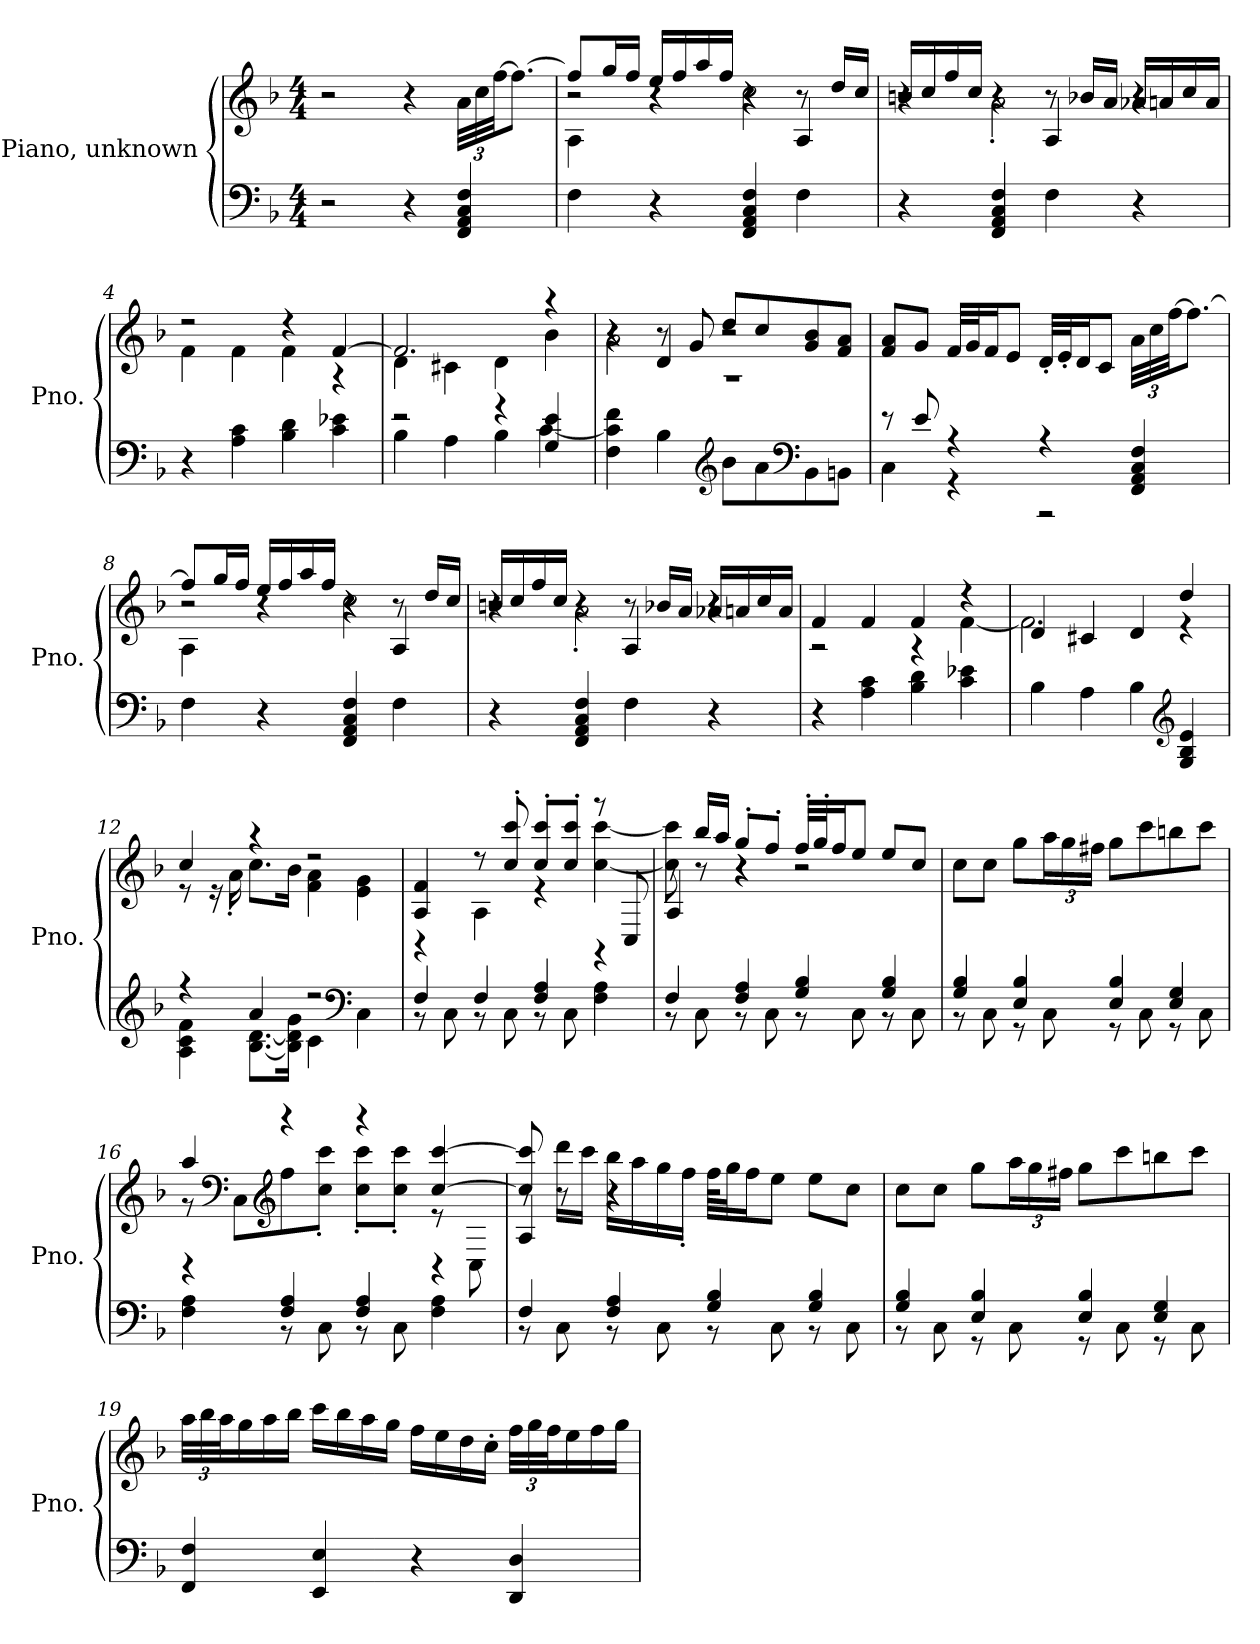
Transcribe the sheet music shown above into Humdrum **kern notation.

**kern	**kern
*part1	*part1
*staff2	*staff1
*I"Piano, unknown	*
*I'Pno.	*
*clefF4	*clefG2
*k[b-]	*k[b-]
*M4/4	*M4/4
*MM120	*MM120
=1	=1
2r	2r
4r	4r
*	*Xbrackettup
4FF/ 4AA/ 4C/ 4F/	48a\LLL
.	48cc\
.	[48ff\JJ
.	8.ff\J_
=2	=2
*	*^
*	*	*^
4F\	8ff/L]	4A\	2r
.	16gg/L	.	.
.	16ff/JJ	.	.
4r	16ee/LL	4r	.
.	16ff/	.	.
.	16aa/	.	.
.	16ff/JJ	.	.
4FF/ 4AA/ 4C/ 4F/	4r	2cc\	4r
4F\	8r	.	4A/
.	16dd/LL	.	.
.	16cc/JJ	.	.
=3	=3	=3	=3
4r	16bn/LL	4r	2r
.	16cc/	.	.
.	16ff/	.	.
.	16cc/JJ	.	.
4FF/ 4AA/ 4C/ 4F/	4r	2a'\	.
4F\	8r	.	4A/
.	16b-X/LL	.	.
.	16a/JJ	.	.
4r	16a-X/LL	4r	4r
.	16an/	.	.
.	16cc/	.	.
.	16a/JJ	.	.
*	*	*v	*v
=4	=4	=4
4r	2r	4f\
4A\ 4c\	.	4f\
4B-\ 4d\	4r	4f\
4c\ 4e-X\	[4f/	4r
!!LO:LB:g=z	!!
=5	=5	=5
*^	*	*
2r	4B-\	2.f/]	4d\
.	4A\	.	4c#X\
4r	4B-\	.	4d\
4G/ 4e/	[4c\	4r	4b-\
=6	=6	=6	=6
*	*	*	*^
1r	4F\ 4c\] 4f\	4r	2a\	4r
.	4B-\	8r	.	4d/
.	.	8g/	.	.
*clefG2	*	*	*	*
.	8b-\L	8dd/L	2r	2r
.	8a\	8cc/	.	.
*clefF4	*	*	*	*
.	8BB-\	8g/ 8b-/	.	.
.	8BBn\J	8f/ 8a/J	.	.
*	*	*v	*v	*v
=7	=7	=7
8r	4C\	8f/ 8a/L
8e/	.	8g/J
4r	4r	32f/LLL
.	.	32g/J
.	.	16f/J
.	.	8e/J
4r	2r	32d'/LLL
.	.	32e'/J
.	.	16d/J
.	.	8c/J
4FF/ 4AA/ 4C/ 4F/	.	48a\LLL
.	.	48cc\
.	.	[48ff\JJ
.	.	8.ff\J_
*v	*v	*
=8	=8
*	*^
*	*	*^
4F\	8ff/L]	4A\	2r
.	16gg/L	.	.
.	16ff/JJ	.	.
4r	16ee/LL	4r	.
.	16ff/	.	.
.	16aa/	.	.
.	16ff/JJ	.	.
4FF/ 4AA/ 4C/ 4F/	4r	2cc\	4r
4F\	8r	.	4A/
.	16dd/LL	.	.
.	16cc/JJ	.	.
!!LO:LB:g=z	!!	!!
=9	=9	=9	=9
4r	16bn/LL	4r	2r
.	16cc/	.	.
.	16ff/	.	.
.	16cc/JJ	.	.
4FF/ 4AA/ 4C/ 4F/	4r	2a'\	.
4F\	8r	.	4A/
.	16b-X/LL	.	.
.	16a/JJ	.	.
4r	16a-X/LL	4r	4r
.	16an/	.	.
.	16cc/	.	.
.	16a/JJ	.	.
*	*	*v	*v
=10	=10	=10
4r	4f/	2r
4A\ 4c\	4f/	.
4B-\ 4d\	4f/	4r
4c\ 4e-X\	4r	[4f\
=11	=11	=11
4B-\	4d/	2.f\]
4A\	4c#X/	.
4B-\	4d/	.
*clefG2	*	*
4G/ 4B-/ 4e/	4dd/	4r
=12	=12	=12
*^	*	*
4r	4A\ 4c\ 4f\	4cc/	8r
.	.	.	16r
.	.	.	16a'\
4a/	[8.B-\ [8.d\L	4r	8.cc\L
.	16B-\] 16d\] 16g\Jk	.	16b-\Jk
2r	4c\	2r	4f\ 4a\
*clefF4	*	*	*
.	4C\	.	4e\ 4g\
!!LO:LB:g=z	!!
=13	=13	=13	=13
4F/	8r	4A/ 4f/	4r
.	8C\	.	.
4F/	8r	8r	4A\
.	8C\	8cc/' 8ccc/'	.
4F/ 4A/	8r	8cc/' 8ccc/'L	4r
.	8C\	8cc/' 8ccc/'J	.
4r	4F\ 4A\	8r	[4cc\ [4ccc\
.	.	8C/	.
=14	=14	=14	=14
*	*	*	*^
4F/	8r	8r	8cc\] 8ccc\]	4A/
.	8C\	16bb-/LL	8r	.
.	.	16aa/JJ	.	.
4F/ 4A/	8r	8gg'/L	4r	4r
.	8C\	8ff'/J	.	.
4G/ 4B-/	8r	32ff'/LLL	2r	2r
.	.	32gg'/J	.	.
.	.	16ff/J	.	.
.	8C\	8ee/J	.	.
4G/ 4B-/	8r	8ee/L	.	.
.	8C\	8cc/J	.	.
*	*	*v	*v	*v
=15	=15	=15
4G/ 4B-/	8r	8cc\L
.	8C\	8cc\J
4E/ 4B-/	8r	8gg\L
.	8C\	24aa\L
.	.	24gg\
.	.	24ff#X\JJ
4E/ 4B-/	8r	8gg\L
.	8C\	8ccc\
4E/ 4G/	8r	8bbn\
.	8C\	8ccc\J
!!LO:LB:g=z
=16	=16	=16
*	*	*^
4r	4F\ 4A\	4aa/	8r
*	*	*clefF4	*
.	.	.	8C\L
*	*	*clefG2	*
4F/ 4A/	8r	4r	8ff\
.	8C\	.	8cc\' 8ccc\'J
4F/ 4A/	8r	4r	8cc\' 8ccc\'L
.	8C\	.	8cc\' 8ccc\'J
4r	4F\ 4A\	[4cc/ [4ccc/	8r
.	.	.	8C\
=17	=17	=17	=17
*	*	*	*^
4F/	8r	8cc/] 8ccc/]	8r	4A/
.	8C\	8r	16ddd\LL	.
.	.	.	16ccc\JJ	.
4F/ 4A/	8r	4r	16bb-\LL	4r
.	.	.	16aa\	.
.	8C\	.	16gg\	.
.	.	.	16ff'\JJ	.
4G/ 4B-/	8r	2r	32ff\LLL	2r
.	.	.	32gg\J	.
.	.	.	16ff\J	.
.	8C\	.	8ee\J	.
4G/ 4B-/	8r	.	8ee\L	.
.	8C\	.	8cc\J	.
*	*	*v	*v	*v
=18	=18	=18
4G/ 4B-/	8r	8cc\L
.	8C\	8cc\J
4E/ 4B-/	8r	8gg\L
.	8C\	24aa\L
.	.	24gg\
.	.	24ff#X\JJ
4E/ 4B-/	8r	8gg\L
.	8C\	8ccc\
4E/ 4G/	8r	8bbn\
.	8C\	8ccc\J
*v	*v	*
!!LO:LB:g=z
=19	=19
4FF/ 4F/	48aa\LLL
.	48bb-\
.	48aa\J
.	16gg\
.	16aa\
.	16bb-\JJ
4EE/ 4E/	16ccc\LL
.	16bb-\
.	16aa\
.	16gg\JJ
4r	16ff\LL
.	16ee\
.	16dd\
.	16cc'\JJ
4DD/ 4D/	48ff\LLL
.	48gg\
.	48ff\J
.	16ee\
.	16ff\
.	16gg\JJ
=	=
*-	*-
